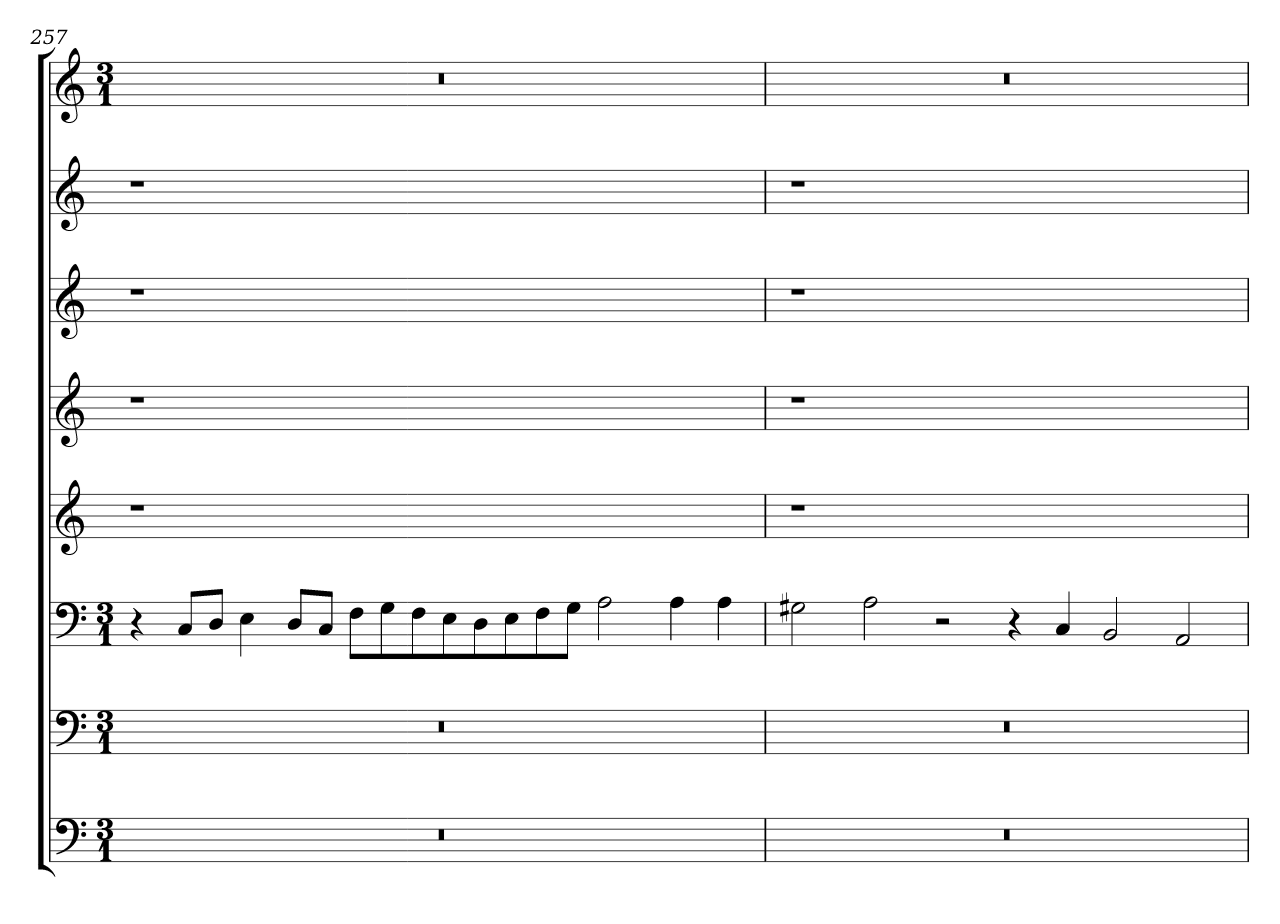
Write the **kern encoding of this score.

**kern	**kern	**kern	**kern	**kern	**kern	**kern	**kern
*part8	*part7	*part6	*part5	*part4	*part3	*part2	*part1
*staff8	*staff7	*staff6	*staff5	*staff4	*staff3	*staff2	*staff1
!!LO:LB:g=z
*clefF4	*clefF4	*clefF4	*clefG2	*clefG2	*clefG2	*clefG2	*clefG2
*k[]	*k[]	*k[]	*k[]	*k[]	*k[]	*k[]	*k[]
*C:	*C:	*C:	*C:	*C:	*C:	*C:	*C:
*M3/1	*M3/1	*M3/1	*	*	*	*	*M3/1
=257	=257	=257	=257	=257	=257	=257	=257
0.r	0.r	4r	1r	1r	1r	1r	0.r
.	.	8C/L	.	.	.	.	.
.	.	8D/J	.	.	.	.	.
.	.	4E\	.	.	.	.	.
.	.	8D/L	.	.	.	.	.
.	.	8C/J	.	.	.	.	.
.	.	8F\L	0ryy	0ryy	0ryy	0ryy	.
.	.	8G\	.	.	.	.	.
.	.	8F\	.	.	.	.	.
.	.	8E\	.	.	.	.	.
.	.	8D\	.	.	.	.	.
.	.	8E\	.	.	.	.	.
.	.	8F\	.	.	.	.	.
.	.	8G\J	.	.	.	.	.
.	.	2A\	.	.	.	.	.
.	.	4A\	.	.	.	.	.
.	.	4A\	.	.	.	.	.
=258	=258	=258	=258	=258	=258	=258	=258
0.r	0.r	2G#X\	1r	1r	1r	1r	0.r
.	.	2A\	.	.	.	.	.
.	.	2r	0ryy	0ryy	0ryy	0ryy	.
.	.	4r	.	.	.	.	.
.	.	4C/	.	.	.	.	.
.	.	2BB/	.	.	.	.	.
.	.	2AA/	.	.	.	.	.
=	=	=	=	=	=	=	=
*-	*-	*-	*-	*-	*-	*-	*-
